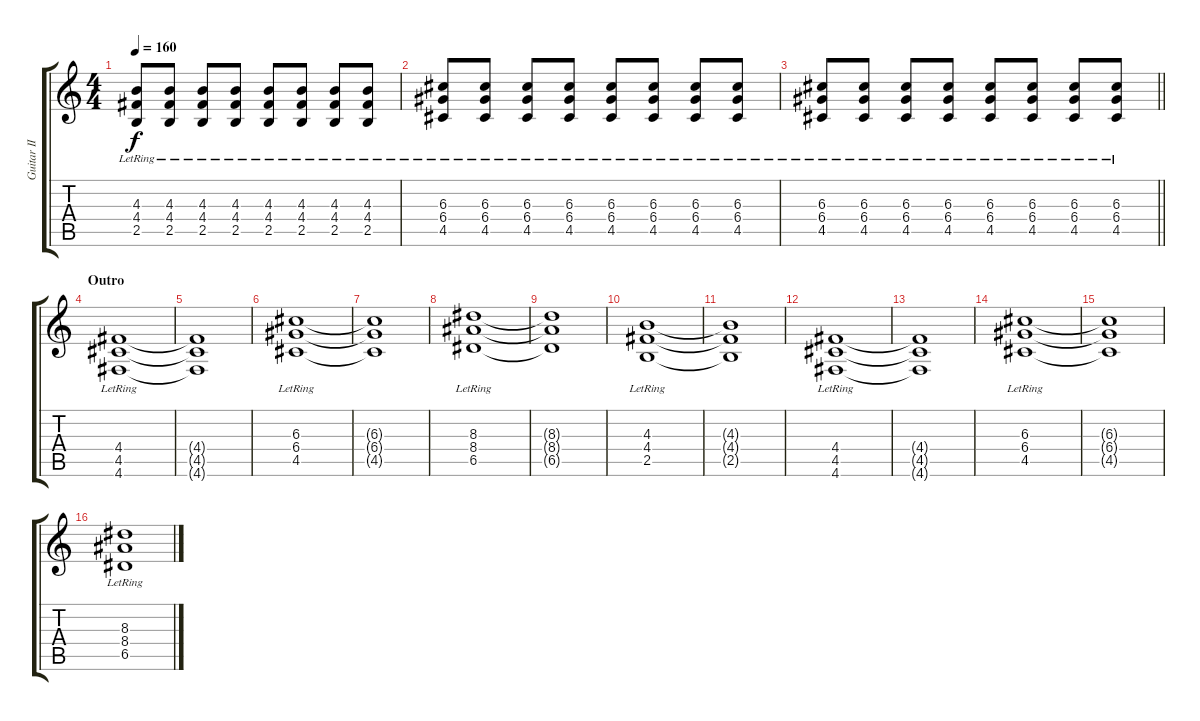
\track ("Guitar II" "Guitar II") {instrument distortionguitar}
\staff {score tabs}
\tuning (E4 B3 G3 D3 A2 D2) {hide}
\ts (4 4)
\tempo 160
\clef g2
\ks c
(4.3{lr} 4.4{lr} 2.5{lr}).8{dy f} (4.3{lr} 4.4{lr} 2.5{lr}).8 (4.3{lr} 4.4{lr} 2.5{lr}).8 (4.3{lr} 4.4{lr} 2.5{lr}).8 (4.3{lr} 4.4{lr} 2.5{lr}).8 (4.3{lr} 4.4{lr} 2.5{lr}).8 (4.3{lr} 4.4{lr} 2.5{lr}).8 (4.3{lr} 4.4{lr} 2.5{lr}).8 |
(6.3{lr} 6.4{lr} 4.5{lr}).8 (6.3{lr} 6.4{lr} 4.5{lr}).8 (6.3{lr} 6.4{lr} 4.5{lr}).8 (6.3{lr} 6.4{lr} 4.5{lr}).8 (6.3{lr} 6.4{lr} 4.5{lr}).8 (6.3{lr} 6.4{lr} 4.5{lr}).8 (6.3{lr} 6.4{lr} 4.5{lr}).8 (6.3{lr} 6.4{lr} 4.5{lr}).8 |
\barLineRight lightlight
(6.3{lr} 6.4{lr} 4.5{lr}).8 (6.3{lr} 6.4{lr} 4.5{lr}).8 (6.3{lr} 6.4{lr} 4.5{lr}).8 (6.3{lr} 6.4{lr} 4.5{lr}).8 (6.3{lr} 6.4{lr} 4.5{lr}).8 (6.3{lr} 6.4{lr} 4.5{lr}).8 (6.3{lr} 6.4{lr} 4.5{lr}).8 (6.3{lr} 6.4{lr} 4.5{lr}).8 |
\section ("" "Outro")
(4.4{lr} 4.5{lr} 4.6{lr}).1 |
(4.4{t} 4.5{t} 4.6{t}).1 |
(6.3{lr} 6.4{lr} 4.5{lr}).1 |
(6.3{t} 6.4{t} 4.5{t}).1 |
(8.3{lr} 8.4{lr} 6.5{lr}).1 |
(8.3{t} 8.4{t} 6.5{t}).1 |
(4.3{lr} 4.4{lr} 2.5{lr}).1 |
(4.3{t} 4.4{t} 2.5{t}).1 |
(4.4{lr} 4.5{lr} 4.6{lr}).1 |
(4.4{t} 4.5{t} 4.6{t}).1 |
(6.3{lr} 6.4{lr} 4.5{lr}).1 |
(6.3{t} 6.4{t} 4.5{t}).1 |
(8.3{lr} 8.4{lr} 6.5{lr}).1
